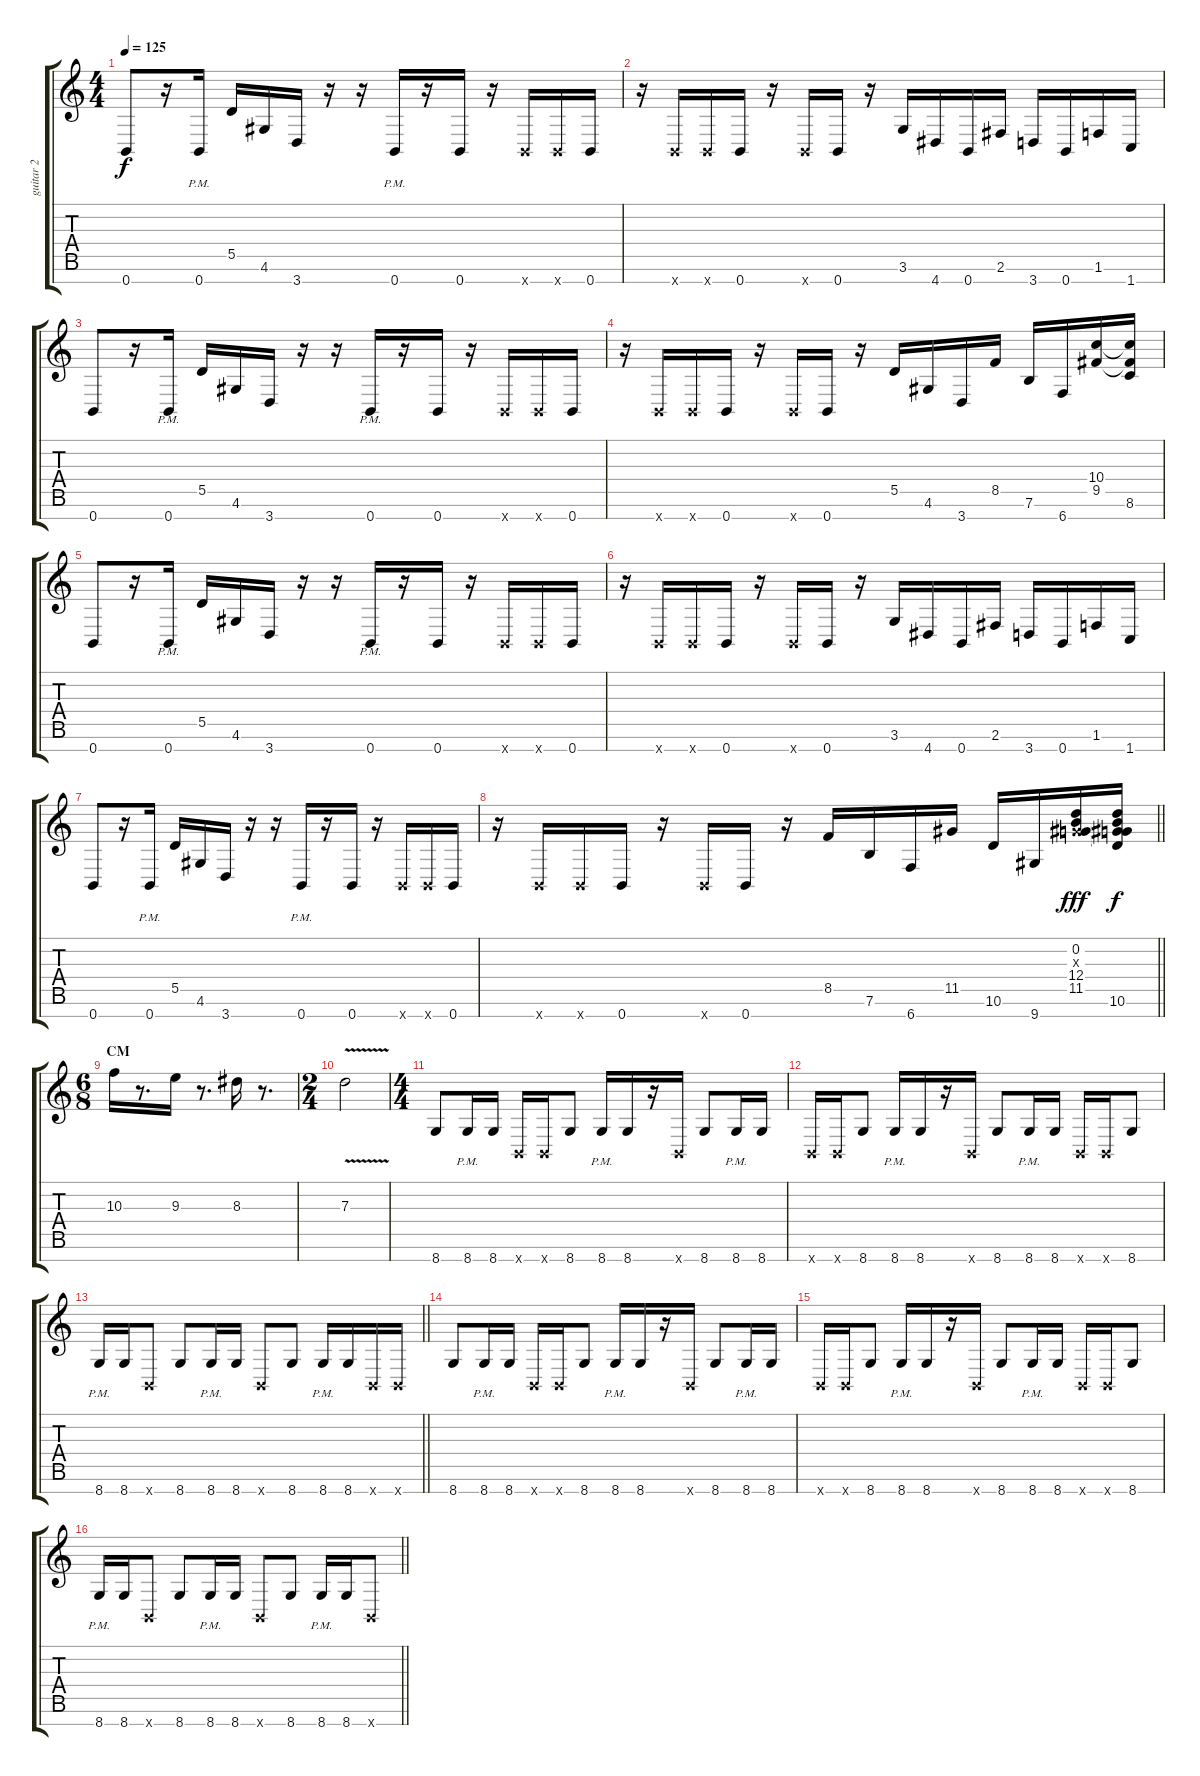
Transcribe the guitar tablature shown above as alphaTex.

\track ("guitar 2" "guitar 2") {instrument acousticguitarsteel}
\staff {score tabs}
\tuning (E4 B3 G3 D3 A2 E2 B1) {hide}
\ts (4 4)
\tempo 125
\clef g2
\ks c
0.7.8{dy f balance 16 instrument distortionguitar} r.16 0.7{pm}.16 5.5.16 4.6.16 3.7.16 r.16 r.16 0.7{pm}.16 r.16 0.7.16 r.16 0.7{x}.16 0.7{x}.16 0.7.16 |
r.16 0.7{x}.16 0.7{x}.16 0.7.16 r.16 0.7{x}.16 0.7.16 r.16 3.6.16 4.7.16 0.7.16 2.6.16 3.7.16 0.7.16 1.6.16 1.7.16 |
0.7.8 r.16 0.7{pm}.16 5.5.16 4.6.16 3.7.16 r.16 r.16 0.7{pm}.16 r.16 0.7.16 r.16 0.7{x}.16 0.7{x}.16 0.7.16 |
r.16 0.7{x}.16 0.7{x}.16 0.7.16 r.16 0.7{x}.16 0.7.16 r.16 5.5.16 4.6.16 3.7.16 8.5.16 7.6.16 6.7.16 (10.4 9.5).16 (10.4{t} 9.5{t} 8.6).16 |
0.7.8 r.16 0.7{pm}.16 5.5.16 4.6.16 3.7.16 r.16 r.16 0.7{pm}.16 r.16 0.7.16 r.16 0.7{x}.16 0.7{x}.16 0.7.16 |
r.16 0.7{x}.16 0.7{x}.16 0.7.16 r.16 0.7{x}.16 0.7.16 r.16 3.6.16 4.7.16 0.7.16 2.6.16 3.7.16 0.7.16 1.6.16 1.7.16 |
0.7.8 r.16 0.7{pm}.16 5.5.16 4.6.16 3.7.16 r.16 r.16 0.7{pm}.16 r.16 0.7.16 r.16 0.7{x}.16 0.7{x}.16 0.7.16 |
\barLineRight lightlight
r.16 0.7{x}.16 0.7{x}.16 0.7.16 r.16 0.7{x}.16 0.7.16 r.16 8.5.16 7.6.16 6.7.16 11.5.16 10.6.16 9.7.16 (0.2 0.3{x} 12.4 11.5).16{dy fff} (0.2{t} 0.3{t} 12.4{t} 11.5{t} 10.6).16{dy f} |
\ts (6 8)
\section ("" "CM")
10.3.16{volume 12 balance 16 instrument overdrivenguitar} r.8{d} 9.3.16 r.8{d} 8.3.16 r.8{d} |
\ts (2 4)
7.3{v}.2 |
\ts (4 4)
8.7.8 8.7{pm}.16 8.7.16 0.7{x}.16 0.7{x}.16 8.7.8 8.7{pm}.16 8.7.16 r.16 0.7{x}.16 8.7.8 8.7{pm}.16 8.7.16 |
0.7{x}.16 0.7{x}.16 8.7.8 8.7{pm}.16 8.7.16 r.16 0.7{x}.16 8.7.8 8.7{pm}.16 8.7.16 0.7{x}.16 0.7{x}.16 8.7.8 |
\barLineRight lightlight
8.7{pm}.16 8.7.16 0.7{x}.8 8.7.8 8.7{pm}.16 8.7.16 0.7{x}.8 8.7.8 8.7{pm}.16 8.7.16 0.7{x}.16 0.7{x}.16 |
8.7.8 8.7{pm}.16 8.7.16 0.7{x}.16 0.7{x}.16 8.7.8 8.7{pm}.16 8.7.16 r.16 0.7{x}.16 8.7.8 8.7{pm}.16 8.7.16 |
0.7{x}.16 0.7{x}.16 8.7.8 8.7{pm}.16 8.7.16 r.16 0.7{x}.16 8.7.8 8.7{pm}.16 8.7.16 0.7{x}.16 0.7{x}.16 8.7.8 |
\barLineRight lightlight
8.7{pm}.16 8.7.16 0.7{x}.8 8.7.8 8.7{pm}.16 8.7.16 0.7{x}.8 8.7.8 8.7{pm}.16 8.7.16 0.7{x}.8
